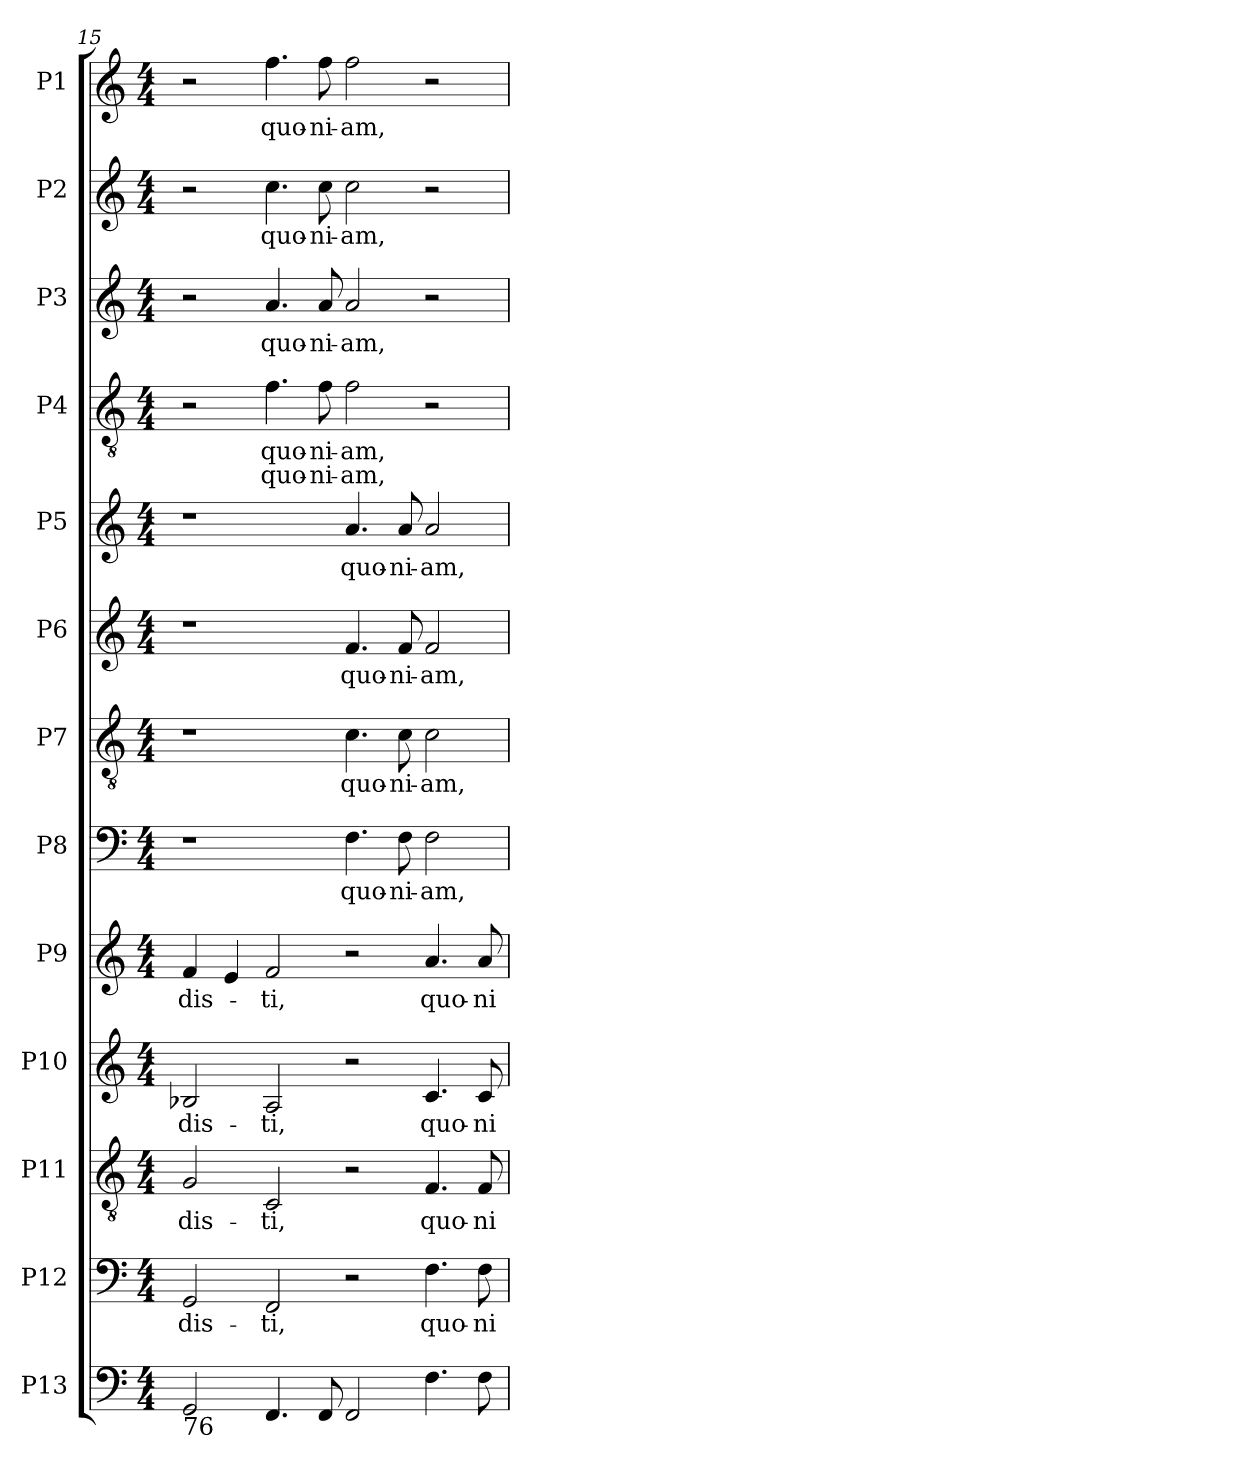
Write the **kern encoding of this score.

**kern	**kern	**text	**kern	**text	**kern	**text	**kern	**text	**kern	**text	**kern	**text	**kern	**text	**kern	**text	**kern	**text	**text	**kern	**text	**kern	**text	**kern	**text
*part13	*part12	*part12	*part11	*part11	*part10	*part10	*part9	*part9	*part8	*part8	*part7	*part7	*part6	*part6	*part5	*part5	*part4	*part4	*part4	*part3	*part3	*part2	*part2	*part1	*part1
*staff13	*staff12	*staff12	*staff11	*staff11	*staff10	*staff10	*staff9	*staff9	*staff8	*staff8	*staff7	*staff7	*staff6	*staff6	*staff5	*staff5	*staff4	*staff4	*staff4	*staff3	*staff3	*staff2	*staff2	*staff1	*staff1
*I"P13	*I"P12	*	*I"P11	*	*I"P10	*	*I"P9	*	*I"P8	*	*I"P7	*	*I"P6	*	*I"P5	*	*I"P4	*	*	*I"P3	*	*I"P2	*	*I"P1	*
*clefF4	*clefF4	*	*clefGv2	*	*clefG2	*	*clefG2	*	*clefF4	*	*clefGv2	*	*clefG2	*	*clefG2	*	*clefGv2	*	*	*clefG2	*	*clefG2	*	*clefG2	*
*	*	*	*ITrd7c12	*	*	*	*	*	*	*	*ITrd7c12	*	*	*	*	*	*ITrd7c12	*	*	*	*	*	*	*	*
*k[]	*k[]	*	*k[]	*	*k[]	*	*k[]	*	*k[]	*	*k[]	*	*k[]	*	*k[]	*	*k[]	*	*	*k[]	*	*k[]	*	*k[]	*
*C:	*C:	*	*C:	*	*C:	*	*C:	*	*C:	*	*C:	*	*C:	*	*C:	*	*C:	*	*	*C:	*	*C:	*	*C:	*
*M4/4	*M4/4	*	*M4/4	*	*M4/4	*	*M4/4	*	*M4/4	*	*M4/4	*	*M4/4	*	*M4/4	*	*M4/4	*	*	*M4/4	*	*M4/4	*	*M4/4	*
=15	=15	=15	=15	=15	=15	=15	=15	=15	=15	=15	=15	=15	=15	=15	=15	=15	=15	=15	=15	=15	=15	=15	=15	=15	=15
!	!	!LO:LY:b:color=#000000	!	!	!	!	!	!	!	!	!	!	!	!	!	!	!	!	!	!	!	!	!	!	!
!	!	!	!	!LO:LY:b:color=#000000	!	!	!	!	!	!	!	!	!	!	!	!	!	!	!	!	!	!	!	!	!
!	!	!	!	!	!	!LO:LY:b:color=#000000	!	!	!	!	!	!	!	!	!	!	!	!	!	!	!	!	!	!	!
!LO:TX:b:t=76	!	!	!	!	!	!	!	!	!	!	!	!	!	!	!	!	!	!	!	!	!	!	!	!	!
!	!	!	!	!	!	!	!	!LO:LY:b:color=#000000	!	!	!	!	!	!	!	!	!	!	!	!	!	!	!	!	!
2GGi/	2GGi/	-dis-	2GGi/	-dis-	2B-Xi/	-dis-	4fi/	-dis-	1r	.	1r	.	1r	.	1r	.	2r	.	.	2r	.	2r	.	2r	.
.	.	.	.	.	.	.	4ei/	.	.	.	.	.	.	.	.	.	.	.	.	.	.	.	.	.	.
!	!	!LO:LY:b:color=#000000	!	!	!	!	!	!	!	!	!	!	!	!	!	!	!	!	!	!	!	!	!	!	!
!	!	!	!	!LO:LY:b:color=#000000	!	!	!	!	!	!	!	!	!	!	!	!	!	!	!	!	!	!	!	!	!
!	!	!	!	!	!	!LO:LY:b:color=#000000	!	!	!	!	!	!	!	!	!	!	!	!	!	!	!	!	!	!	!
!	!	!	!	!	!	!	!	!LO:LY:b:color=#000000	!	!	!	!	!	!	!	!	!	!	!	!	!	!	!	!	!
!	!	!	!	!	!	!	!	!	!	!	!	!	!	!	!	!	!	!LO:LY:b:color=#000000	!LO:LY:b:color=#000000	!	!	!	!	!	!
!	!	!	!	!	!	!	!	!	!	!	!	!	!	!	!	!	!	!	!	!	!LO:LY:b:color=#000000	!	!	!	!
!	!	!	!	!	!	!	!	!	!	!	!	!	!	!	!	!	!	!	!	!	!	!	!LO:LY:b:color=#000000	!	!
!	!	!	!	!	!	!	!	!	!	!	!	!	!	!	!	!	!	!	!	!	!	!	!	!	!LO:LY:b:color=#000000
4.FFi/	2FFi/	-ti,	2CCi/	-ti,	2Ai/	-ti,	2fi/	-ti,	.	.	.	.	.	.	.	.	4.Fi\	quo-	-quo-	4.ai/	quo-	4.cci\	quo-	4.ffi\	quo-
!	!	!	!	!	!	!	!	!	!	!	!	!	!	!	!	!	!	!LO:LY:b:color=#000000	!LO:LY:b:color=#000000	!	!	!	!	!	!
!	!	!	!	!	!	!	!	!	!	!	!	!	!	!	!	!	!	!	!	!	!LO:LY:b:color=#000000	!	!	!	!
!	!	!	!	!	!	!	!	!	!	!	!	!	!	!	!	!	!	!	!	!	!	!	!LO:LY:b:color=#000000	!	!
!	!	!	!	!	!	!	!	!	!	!	!	!	!	!	!	!	!	!	!	!	!	!	!	!	!LO:LY:b:color=#000000
8FFi/	.	.	.	.	.	.	.	.	.	.	.	.	.	.	.	.	8Fi\	-ni-	-ni-	8ai/	-ni-	8cci\	-ni-	8ffi\	-ni-
!	!	!	!	!	!	!	!	!	!	!LO:LY:b:color=#000000	!	!	!	!	!	!	!	!	!	!	!	!	!	!	!
!	!	!	!	!	!	!	!	!	!	!	!	!LO:LY:b:color=#000000	!	!	!	!	!	!	!	!	!	!	!	!	!
!	!	!	!	!	!	!	!	!	!	!	!	!	!	!LO:LY:b:color=#000000	!	!	!	!	!	!	!	!	!	!	!
!	!	!	!	!	!	!	!	!	!	!	!	!	!	!	!	!LO:LY:b:color=#000000	!	!	!	!	!	!	!	!	!
!	!	!	!	!	!	!	!	!	!	!	!	!	!	!	!	!	!	!LO:LY:b:color=#000000	!LO:LY:b:color=#000000	!	!	!	!	!	!
!	!	!	!	!	!	!	!	!	!	!	!	!	!	!	!	!	!	!	!	!	!LO:LY:b:color=#000000	!	!	!	!
!	!	!	!	!	!	!	!	!	!	!	!	!	!	!	!	!	!	!	!	!	!	!	!LO:LY:b:color=#000000	!	!
!	!	!	!	!	!	!	!	!	!	!	!	!	!	!	!	!	!	!	!	!	!	!	!	!	!LO:LY:b:color=#000000
2FFi/	2r	.	2r	.	2r	.	2r	.	4.Fi\	quo-	4.Ci\	quo-	4.fi/	quo-	4.ai/	quo-	2Fi\	-am,	am,	2ai/	-am,	2cci\	-am,	2ffi\	-am,
!	!	!	!	!	!	!	!	!	!	!LO:LY:b:color=#000000	!	!	!	!	!	!	!	!	!	!	!	!	!	!	!
!	!	!	!	!	!	!	!	!	!	!	!	!LO:LY:b:color=#000000	!	!	!	!	!	!	!	!	!	!	!	!	!
!	!	!	!	!	!	!	!	!	!	!	!	!	!	!LO:LY:b:color=#000000	!	!	!	!	!	!	!	!	!	!	!
!	!	!	!	!	!	!	!	!	!	!	!	!	!	!	!	!LO:LY:b:color=#000000	!	!	!	!	!	!	!	!	!
.	.	.	.	.	.	.	.	.	8Fi\	-ni-	8Ci\	-ni-	8fi/	-ni-	8ai/	-ni-	.	.	.	.	.	.	.	.	.
!	!	!LO:LY:b:color=#000000	!	!	!	!	!	!	!	!	!	!	!	!	!	!	!	!	!	!	!	!	!	!	!
!	!	!	!	!LO:LY:b:color=#000000	!	!	!	!	!	!	!	!	!	!	!	!	!	!	!	!	!	!	!	!	!
!	!	!	!	!	!	!LO:LY:b:color=#000000	!	!	!	!	!	!	!	!	!	!	!	!	!	!	!	!	!	!	!
!	!	!	!	!	!	!	!	!LO:LY:b:color=#000000	!	!	!	!	!	!	!	!	!	!	!	!	!	!	!	!	!
!	!	!	!	!	!	!	!	!	!	!LO:LY:b:color=#000000	!	!	!	!	!	!	!	!	!	!	!	!	!	!	!
!	!	!	!	!	!	!	!	!	!	!	!	!LO:LY:b:color=#000000	!	!	!	!	!	!	!	!	!	!	!	!	!
!	!	!	!	!	!	!	!	!	!	!	!	!	!	!LO:LY:b:color=#000000	!	!	!	!	!	!	!	!	!	!	!
!	!	!	!	!	!	!	!	!	!	!	!	!	!	!	!	!LO:LY:b:color=#000000	!	!	!	!	!	!	!	!	!
4.Fi\	4.Fi\	quo-	4.FFi/	quo-	4.ci/	quo-	4.ai/	quo-	2Fi\	-am,	2Ci\	-am,	2fi/	-am,	2ai/	-am,	2r	.	.	2r	.	2r	.	2r	.
!	!	!LO:LY:b:color=#000000	!	!	!	!	!	!	!	!	!	!	!	!	!	!	!	!	!	!	!	!	!	!	!
!	!	!	!	!LO:LY:b:color=#000000	!	!	!	!	!	!	!	!	!	!	!	!	!	!	!	!	!	!	!	!	!
!	!	!	!	!	!	!LO:LY:b:color=#000000	!	!	!	!	!	!	!	!	!	!	!	!	!	!	!	!	!	!	!
!	!	!	!	!	!	!	!	!LO:LY:b:color=#000000	!	!	!	!	!	!	!	!	!	!	!	!	!	!	!	!	!
8Fi\	8Fi\	-ni-	8FFi/	-ni-	8ci/	-ni-	8ai/	-ni-	.	.	.	.	.	.	.	.	.	.	.	.	.	.	.	.	.
=	=	=	=	=	=	=	=	=	=	=	=	=	=	=	=	=	=	=	=	=	=	=	=	=	=
*-	*-	*-	*-	*-	*-	*-	*-	*-	*-	*-	*-	*-	*-	*-	*-	*-	*-	*-	*-	*-	*-	*-	*-	*-	*-
